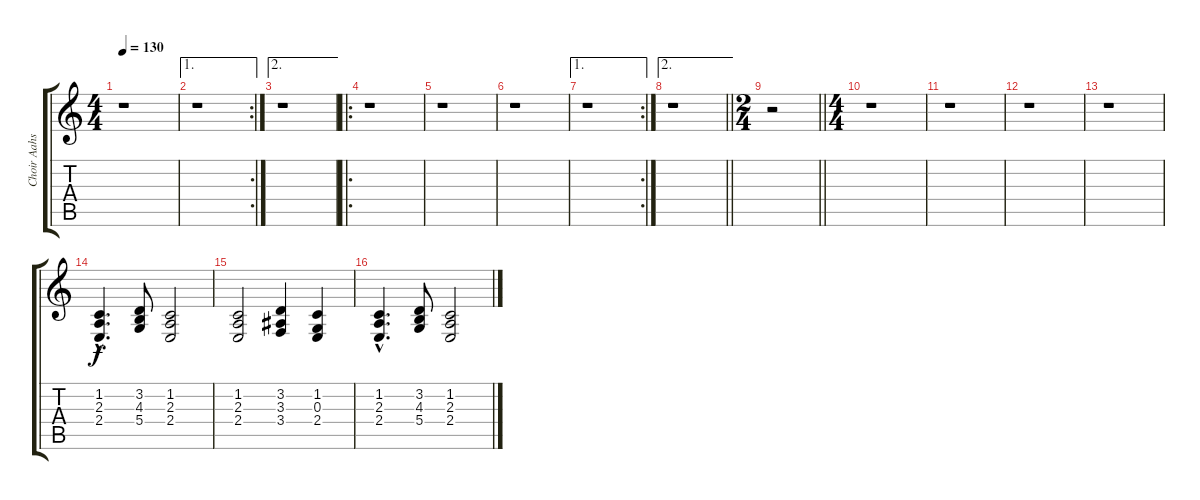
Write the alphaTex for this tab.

\track ("Choir Aahs" "Choir Aahs") {instrument choiraahs}
\staff {score tabs}
\tuning (E4 B3 G3 D3 A2 E2) {hide}
\ts (4 4)
\tempo 130
\clef g2
\ks c
r.1{dy f} |
\ae 1
\rc 2
r.1 |
\ae 2
r.1 |
\ro
r.1 |
r.1 |
r.1 |
\ae 1
\rc 2
r.1 |
\ae 2
\barLineRight lightlight
r.1 |
\ts (2 4)
\barLineRight lightlight
r.2 |
\ts (4 4)
r.1 |
r.1 |
r.1 |
r.1 |
(1.2{hac} 2.3{hac} 2.4{hac}).4{d} (3.2 4.3 5.4).8 (1.2 2.3 2.4).2 |
(1.2 2.3 2.4).2 (3.2 3.3 3.4).4 (1.2 0.3 2.4).4 |
(1.2{hac} 2.3{hac} 2.4{hac}).4{d} (3.2 4.3 5.4).8 (1.2 2.3 2.4).2
